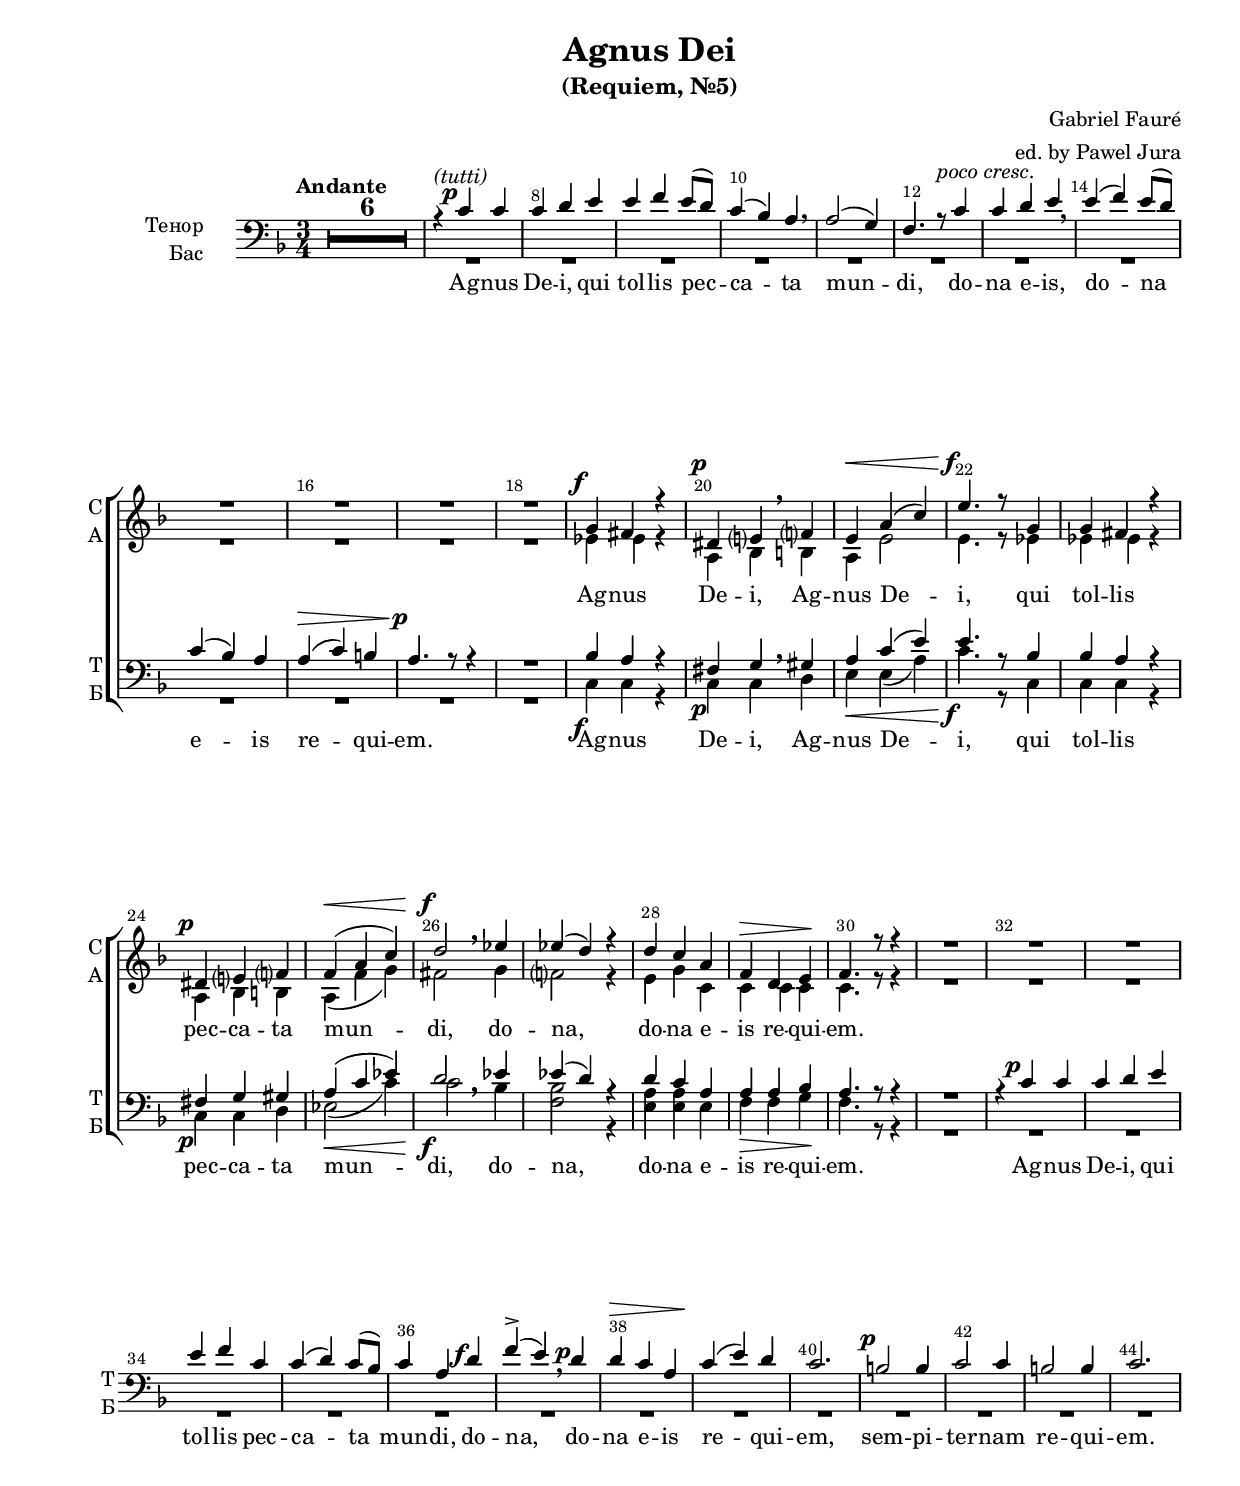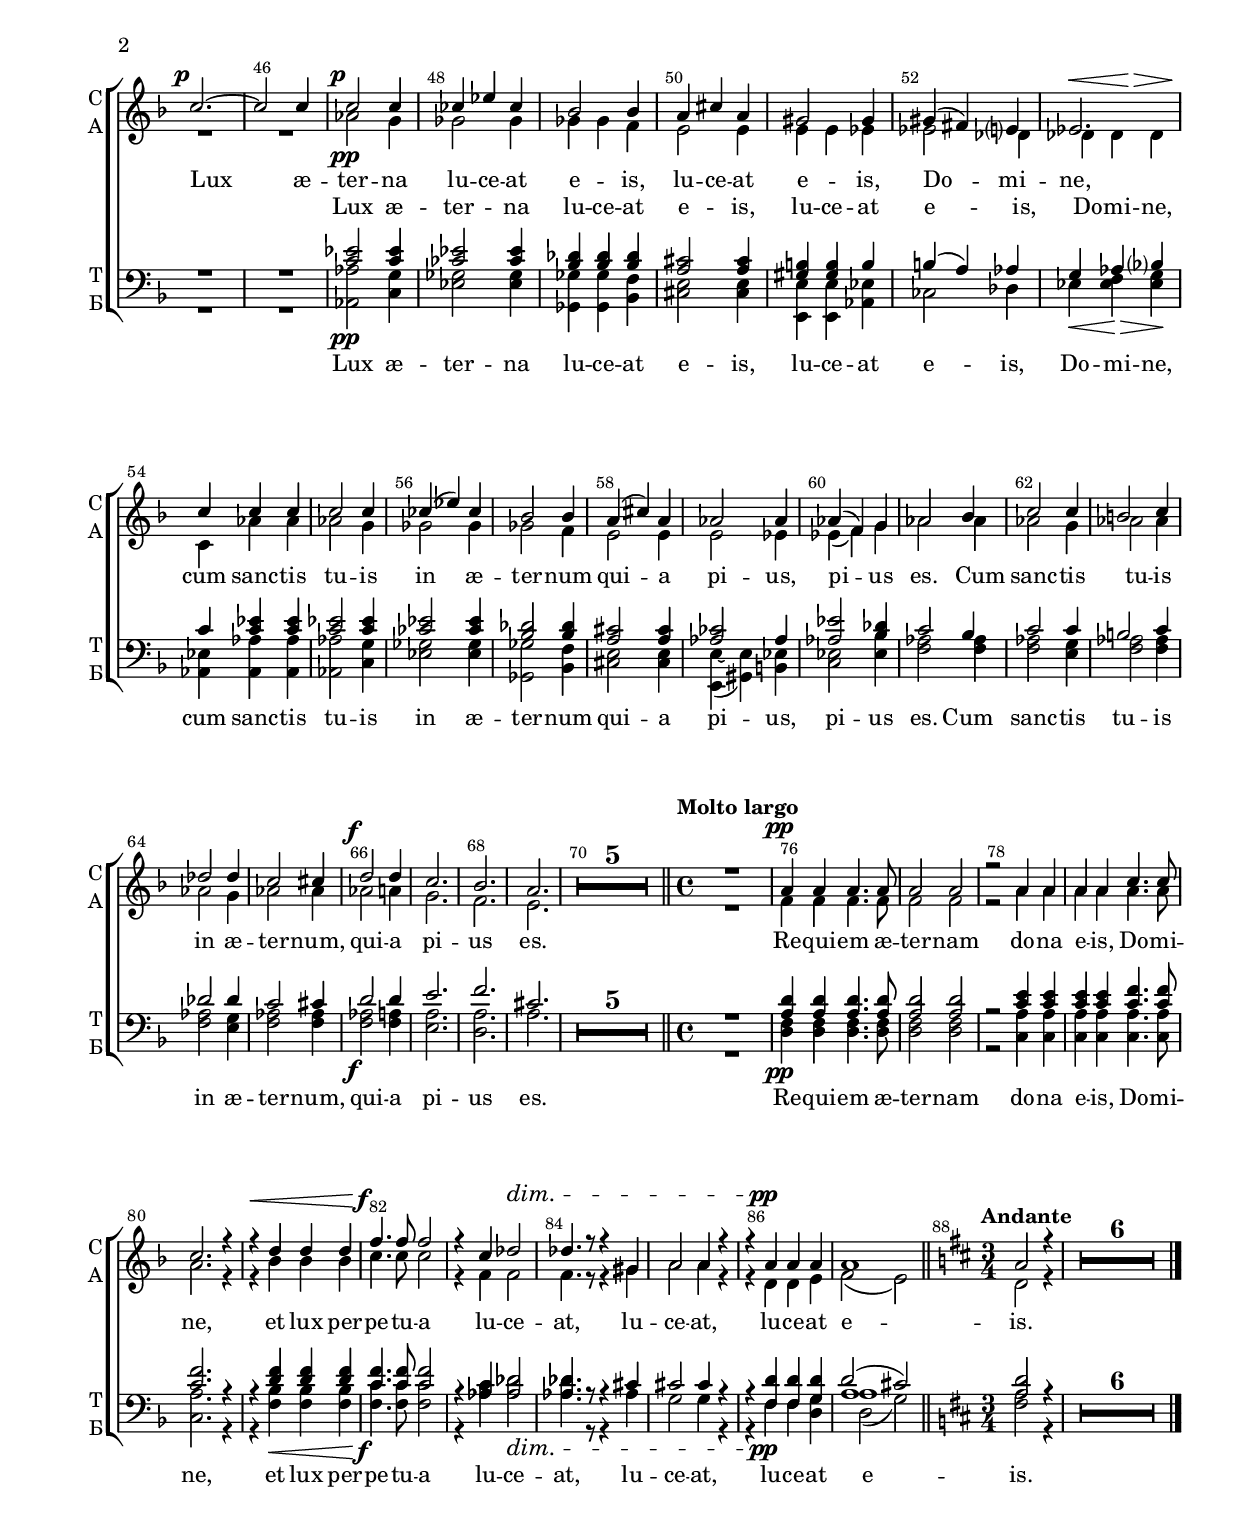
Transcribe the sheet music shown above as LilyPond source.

\version "2.22.0"

% закомментируйте строку ниже, чтобы получался pdf с навигацией
%#(ly:set-option 'point-and-click #f)
#(ly:set-option 'midi-extension "mid")
#(ly:set-option 'embed-source-code #t) % внедряем исходник как аттач к pdf
#(set-default-paper-size "a4")
#(set-global-staff-size 18)

\header {
  title = "Agnus Dei"
  subtitle = "(Requiem, №5)"
  composer = "Gabriel Fauré"
  arranger = "ed. by Pawel Jura"
  % Удалить строку версии LilyPond 
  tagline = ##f
}


abr = { \break }
%abr = \tag #'BR { \break }
abr = {}

pbr = { \pageBreak }
%pbr = {}

breathes = { \once \override BreathingSign.text = \markup { \musicglyph #"scripts.tickmark" } \breathe }

melon = { \set melismaBusyProperties = #'() }
meloff = { \unset melismaBusyProperties }
solo = ^\markup\italic"Соло"
tutti =  ^\markup\italic"tutti"

co = \cadenzaOn
cof = \cadenzaOff
cb = { \cadenzaOff \bar "||" }
cbr = { \bar "" }
cbar = { \cadenzaOff \bar "|" \cadenzaOn }
stemOff = { \hide Staff.Stem }
nat = { \once \hide Accidental }
%stemOn = { \unHideNotes Staff.Stem }

% alternative breathe
breathes = { \once \override BreathingSign.text = \markup { \musicglyph #"scripts.tickmark" } \breathe }

% alternative partial - for repeats
partiall = { \set Timing.measurePosition = #(ly:make-moment -1/4) }

% compress multi-measure rests
multirests = { \override MultiMeasureRest.expand-limit = #1 \set Score.skipBars = ##t }

% mark with numbers in squares
squaremarks = {  \set Score.markFormatter = #format-mark-box-numbers }

% move dynamics a bit left (to be not up/under the note, but before)
placeDynamicsLeft = { \override DynamicText.X-offset = #-1.5 }

%make visible number of every 2-nd bar
secondbar = {
  \override Score.BarNumber.break-visibility = #end-of-line-invisible
  \override Score.BarNumber.X-offset = #1
  \override Score.BarNumber.self-alignment-X = #LEFT
  \set Score.barNumberVisibility = #(every-nth-bar-number-visible 2)
}

global = {
%  \numericTimeSignature
  \secondbar
  \multirests
  \placeDynamicsLeft
  
  \key f \major
  \time 3/4
}

sopvoice = \relative c'' {
  \global
  \autoBeamOff
  \tempo "Andante"
  R2.*18
  g4\f fis r |
  dis\p e \breathe f |
  e\< a( c) | \abr
  
  % page 2
  e4.\f r8 g,4 |
  g fis r | \break
  dis\p e f |
  f(\< a c) |
  d2\f \breathe es4 |
  es( d) r |
  d c a |
  f\> d e\! | \abr
  
  f4. r8 r4 |
  R2.*14
  \break c'2.\p~ |
  2 c4 | \abr 
  
  c2\p c4 |
  ces es ces |
  bes2 bes4 |
  a cis a |
  gis2 gis4 |
  gis( fis) e |
  \after 2. \! \after 4.\> es2.\< \abr
  
  %page 3
  c'4 c c |
  c2 c4 |
  ces( es) ces |
  bes2 bes4 |
  a( cis) a |
  as2 as4 |
  as( f) g | \abr
  
  as2 bes4 |
  c2 c4 |
  b2 c4 |
  des2 des4 |
  c2 cis4 |
  d2\f d4 |
  c2. |
  bes | \abr
  
  a2. |
  R2.*5 |
  \bar "||" \time 4/4 \tempo "Molto largo" R1 |
  a4\pp a a4. a8 |
  a2 a | \abr
  
  r2 a4 a |
  a a c4. c8 |
  c2. r4 | 
  
  r4\< d d d |
  f4.\f f8 f2 |
  r4 c des2\dim |
  des4. r8 r4 gis,4 |
  a2 a4 r |
  r a\pp a a | \abr
  
  a1 |
  \bar "||" \key d\major \time 3/4 \tempo "Andante" a2 r4 |
  
  R2.*6 \bar "|."
  
  
}


altvoice = \relative c' {
  \global
  \autoBeamOff
  R2.*18
  es4 es r |
  a, bes \breathe b |
  a e'2 | \abr
  
  e4. r8 es4 |
  es es r |
  a, bes b |
  a( f' g) |
  fis2 \breathe g4 |
  f2 r4 |
  e4 g c, |
  c c c \abr
  
  c4. r8 r4 |
  R2.*16 \abr
  
  as'2\pp g4 |
  ges2 ges4 |
  ges ges f |
  e2 e4 |
  e e es |
  es2 des4 |
  des des des | \abr
  
  c as'4 as |
  as2 g4 |
  ges2 ges4 |
  ges2 f4 |
  e2 e4 |
  e2 es4 |
  es( f) g | \abr
  
  as2 as4 |
  as2 g4 |
  as2 as4 |
  as2 g4 |
  as2 as4 |
  as2 a4 |
  g2. |
  f | \abr
  
  e |
  R2.*5
  \time 4/4 R1 |
  f4 f f4. f8 f2 f | \abr
  
  r2 a4 a |
  a a a4. a8 |
  a2. r4 |
  r bes bes bes |
  c4. c8 c2 |
  r4 f,4 f2 |
  f4. r8 r4 gis |
  a2 a4 r |
  r d, d e | \abr
  
  f2( e) |
  \key d\major \time 3/4 d2 r4 |
  
  R2.*6 \bar "|."
  
  
  
}


tenorvoice = \relative c' {
  \global
  \autoBeamOff
  R2.*6 \dynamicUp
  r4^\markup\italic"(tutti)" c4\p c | \abr
  c d e |
  e f e8[( d]) |
  c4( bes) a \breathe |
  a2( g4) |
  f4. r8-\markup\italic"poco cresc." c'4 |
  c d e \breathe |
  e( f) e8[( d]) | \abr
  
  c4( bes) a |
  a\>( c) b |
  a4.\p r8 r4 | \dynamicDown
  R2. |
  bes4\f a r |
  fis\p g \breathe gis |
  a\< c( e) | \abr
  
  e4.\f r8 bes4 |
  bes a r |
  fis\p g gis |
  a(\< c es) |
  d2\f \breathe es4 |
  es( d) r |
  d c a |
  a\> a bes\! | \abr
  
  a4. r8 r4 |
  R2. | \dynamicUp
  r4 c\p c |
  c d e |
  e f c |
  c( d) c8[( bes]) |
  c4 a d\f |
  f->( e) \breathe d\p | \abr
  
  d\> c a |
  c\!( e) d |
  c2. |
  b2\p b4 |
  c2 c4 |
  b2 b4 |
  c2. |
  R2.*2 | \abr \dynamicDown
  
  <c es>2\pp q4 |
  <ces es>2 q4 |
  <bes des> q q |
  <a cis>2 q4 |
  <gis b> q b |
  b( a) as |
  g\< as\> bes\! | \abr
  
  c <c es> q |
  q2 q4 |
  <ces es>2 q4 |
  <bes des>2 q4 |
  <a cis>2 q4 |
  <as ces>2 as4 |
  <as es'>2 <bes des>4 | \abr
  
  c2 bes4 |
  c2 c4 |
  b2 c4 |
  des2 des4 |
  c2 cis4 |
  d2\f d4 |
  e2. |
  f2. | \abr
  
  cis2.
  R2.*5
  \time 4/4 R1 |
  <a d>4\pp q q4. q8 |
  q2 q | \abr
  
  r2 <c e>4 q |
  q q <c f>4. q8 |
  q2. r4 |
  r <d f>\< q q |
  <c f>4.\f q8 q2 |
  r4 <as c> <as des>2 \dim |
  q4. r8 r4 cis |
  cis2 cis4 r |
  r <f, d'>4\pp q <g d'> | \abr
  
 %  << \new Voice { d'2( cis)}  \voiceThree a1 >>
   
%  <d' a~>2( <cis a>2) |
<< \new Voice { \voiceOne d'2( cis) } \voiceTwo a1 >>
\voiceOne
   
  \key d\major \time 3/4 <a d>2 r4 |
  
  R2.*6 \bar "|."
  
}


bassvoice = \relative c {
  \global
  \autoBeamOff
  R2.*18
  c4 c r |
  c c \breathe d |
  e e( a) | \abr
  
  c4. r8 c,4 |
  c c r |
  c c d |
  es2( c'4) |
  c2 \breathe bes4 |
  <f bes>2 r4 |
  <e a>4 q e |
  f f g | \abr
  f4. r8 r4 |
  R2.*16 |
  
  <as, as'>2 <c g'>4 |
  <es ges>2 q4 |
  <ges, ges'>4 q <bes f'> |
  <cis e>2 q4 |
  <e, e'> q <as es'> |
  ces2 des4 |
  es <es f> <es g> | \abr
  
  <as, es'> <as as'> q |
  q2 <c g'>4 |
  <es ges>2 q4 |
  <ges, ges'>2 <bes f'>4 |
  <cis e>2 q4 |
  <e, e'~>4( <gis e'>) <b es>4 |
  <c es>2 <es bes'>4 | \abr
  
  <f as>2 q4 |
  q2 <e g>4 |
  <f as>2 q4 |
  q2 <e g>4 |
  <f as>2 q4 |
  q2 <f a>4 |
  <e a>2. |
  <d a'> | \abr
  
  a'2.
  R2.*5
  \time 4/4 R1 |
  <d, f>4 q q4. q8 |
  q2 q | \abr
  
  r2 <c a'>4 q |
  q q q4. q8 |
  q2. r4 |
  r <f bes> q q |
  <f c'>4. q8 q2 |
  r4 <as c>4 <as des>2 |
  q4. r8 r4 as4 |
  g2 g4 r |
  r f f <d g> | \abr
  
  << \new Voice { \voiceTwo d2( g) } \voiceOne a1 >>
\voiceTwo
 % <d a'~>2( <g a>2) |
 % << \new Voice { d2( g)}  a1 >>
  
  \key d\major \time 3/4 <fis a>2 r4 |
  
  R2.*6 \bar "|."
  
}

lyricscores = \lyricmode {
  Ag -- nus De -- i, Ag -- nus De --
  i, qui tol -- lis pec -- ca -- ta mun -- di, do -- na, do -- na e -- is re -- qui --
  em.
  Lux æ --
  
  ter -- na lu -- ce -- at e -- is, lu -- ce -- at e -- is, Do -- mi -- ne,
  
}

lyricscorea = \lyricmode {
  
  \repeat unfold 25 \skip 1 
  
  Lux æ --
  
  ter -- na lu -- ce -- at e -- is, lu -- ce -- at e -- is, Do -- mi -- ne,
  cum sanc -- tis tu -- is in æ -- ter -- num qui -- a pi -- us, pi -- us
  
  es. Cum sanc -- tis tu -- is in æ -- ter -- num, qui -- a pi -- us
  es. Re -- qui -- em æ -- ter -- nam
  
  do -- na e -- is, Do -- mi -- ne, et lux per -- pe -- tu -- a lu -- ce -- at, lu -- ce -- at, lu -- ce -- at
  e -- is.
  
}

lyricscoret = \lyricmode {
 
 Ag -- nus
 De -- i, qui tol -- lis pec -- ca -- ta mun -- di, do -- na e -- is, do -- na
 
 e -- is re -- qui -- em.  
 
 Ag -- nus De -- i, Ag -- nus De --
  i, qui tol -- lis pec -- ca -- ta mun -- di, do -- na, do -- na e -- is re -- qui --
  em. Ag -- nus De -- i, qui tol -- lis pec -- ca -- ta mun -- di, do -- na, do --
  na e -- is re -- qui -- em, sem -- pi -- ter -- nam re -- qui -- em.
  
  
  
  
  Lux æ --
  
  ter -- na lu -- ce -- at e -- is, lu -- ce -- at e -- is, Do -- mi -- ne,
  
  cum sanc -- tis tu -- is in æ -- ter -- num qui -- a pi -- us, pi -- us
  
  es. Cum sanc -- tis tu -- is in æ -- ter -- num, qui -- a pi -- us
  es. Re -- qui -- em æ -- ter -- nam
  
  do -- na e -- is, Do -- mi -- ne, et lux per -- pe -- tu -- a lu -- ce -- at, lu -- ce -- at, lu -- ce -- at
  e -- is.
}

lyricscoreb = \lyricmode {
  
}
  \paper {
    top-margin = 15
    left-margin = 20
    right-margin = 10
    bottom-margin = 35
    indent = 20
    ragged-bottom = ##f
    %  system-separator-markup = \slashSeparator
    
  }
  
  
  
\bookpart {

  \score {
    %  \transpose c bes {
    %  \removeWithTag #'BR
    \new ChoirStaff <<
      \new Staff = "upstaff" \with {
        instrumentName = \markup { \right-column { "Сопрано" "Альт"  } }
        shortInstrumentName = \markup { \right-column { "С" "А"  } }
        midiInstrument = "voice oohs"
%                \RemoveEmptyStaves
      } <<
        \new Voice = "soprano" { \voiceOne \dynamicUp \sopvoice }
        \new Voice  = "alto" { \voiceTwo \dynamicDown \altvoice }
      >> 
      
      \new Lyrics \lyricsto "soprano" { \lyricscores }
       \new Lyrics \lyricsto "alto" { \lyricscorea }
      % alternative lyrics above up staff
      %\new Lyrics \with {alignAboveContext = "upstaff"} \lyricsto "soprano" \lyricst
      
      \new Staff = "downstaff" \with {
        instrumentName = \markup { \right-column { "Тенор" "Бас" } }
        shortInstrumentName = \markup { \right-column { "Т" "Б" } }
        midiInstrument = "voice oohs"
      } <<
        \new Voice = "tenor" { \voiceOne \clef bass \dynamicDown \tenorvoice }
        \new Voice = "bass" { \voiceTwo \bassvoice }
      >>
      
      \new Lyrics \lyricsto "tenor" { \lyricscoret }
    >>
    %  }  % transposeµ
    \layout {
      %    #(layout-set-staff-size 20)
      \context {
        \Score
      }
      \context {
        \Staff
        %        \RemoveEmptyStaves
                \RemoveAllEmptyStaves
                \accidentalStyle modern-voice-cautionary
      }
      %Metronome_mark_engraver
    }
    \midi {
      \tempo 4=90
    }
  }
}


